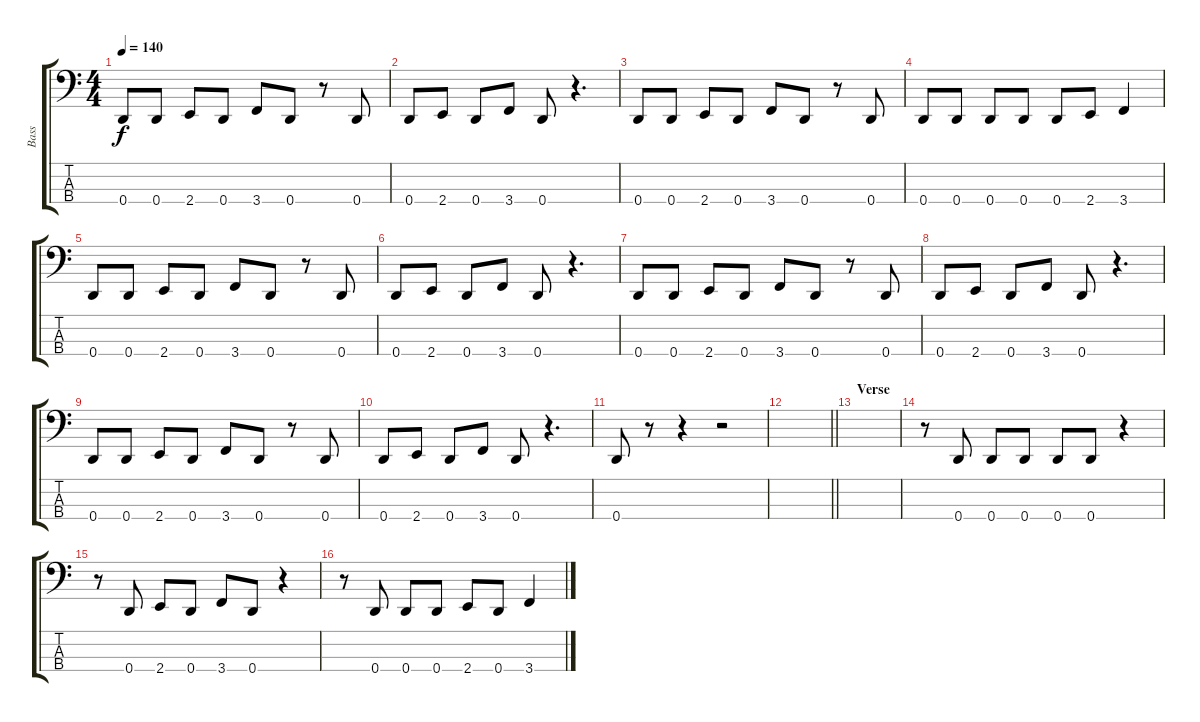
\track ("Bass" "Bass") {instrument electricbassfinger}
\staff {score tabs}
\tuning (G2 D2 A1 D1) {hide}
\ts (4 4)
\tempo 140
\clef f4
\ks c
0.4.8{dy f} 0.4.8 2.4.8 0.4.8 3.4.8 0.4.8 r.8 0.4.8 |
0.4.8 2.4.8 0.4.8 3.4.8 0.4.8 r.4{d} |
0.4.8 0.4.8 2.4.8 0.4.8 3.4.8 0.4.8 r.8 0.4.8 |
0.4.8 0.4.8 0.4.8 0.4.8 0.4.8 2.4.8 3.4.4 |
0.4.8 0.4.8 2.4.8 0.4.8 3.4.8 0.4.8 r.8 0.4.8 |
0.4.8 2.4.8 0.4.8 3.4.8 0.4.8 r.4{d} |
0.4.8 0.4.8 2.4.8 0.4.8 3.4.8 0.4.8 r.8 0.4.8 |
0.4.8 2.4.8 0.4.8 3.4.8 0.4.8 r.4{d} |
0.4.8 0.4.8 2.4.8 0.4.8 3.4.8 0.4.8 r.8 0.4.8 |
0.4.8 2.4.8 0.4.8 3.4.8 0.4.8 r.4{d} |
0.4.8 r.8 r.4 r.2 |
\barLineRight lightlight
|
\section ("" "Verse")
|
r.8 0.4.8 0.4.8 0.4.8 0.4.8 0.4.8 r.4 |
r.8 0.4.8 2.4.8 0.4.8 3.4.8 0.4.8 r.4 |
r.8 0.4.8 0.4.8 0.4.8 2.4.8 0.4.8 3.4.4
